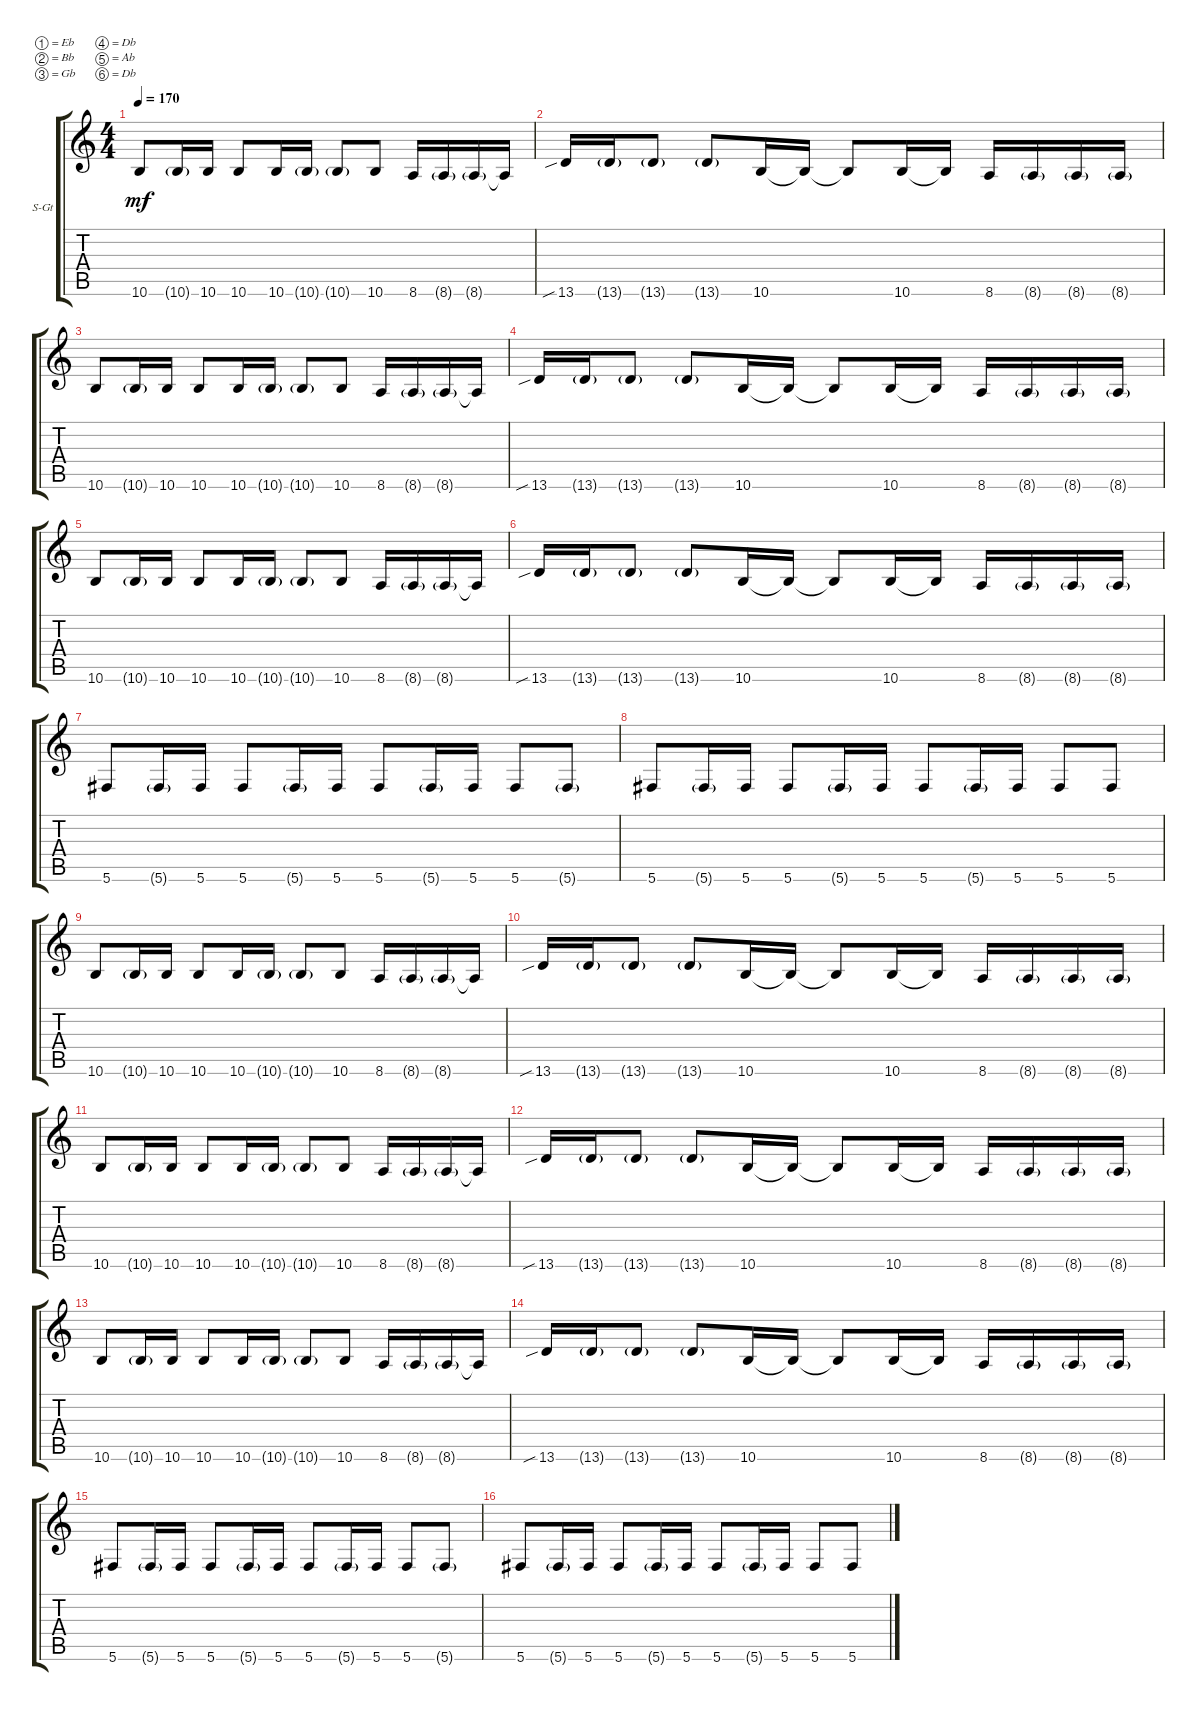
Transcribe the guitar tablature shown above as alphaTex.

\defaultSystemsLayout 4
\bracketExtendMode groupsimilarinstruments
\firstSystemTrackNameOrientation horizontal
\otherSystemsTrackNameOrientation horizontal
\track ("Steel Guitar" "S-Gt") {instrument acousticguitarsteel}
\staff {score tabs}
\tuning (Eb4 Bb3 Gb3 Db3 Ab2 Db2)
\ts (4 4)
\tempo 170
\clef g2
\ks c
10.6.8{dy mf instrument acousticguitarsteel} 10.6{g}.16 10.6.16 10.6.8 10.6.16 10.6{g}.16 10.6{g}.8 10.6.8 8.6.16 8.6{g}.16 8.6{g}.16 8.6{t}.16 |
13.6{sib}.16 13.6{g}.16 13.6{g}.8 13.6{g}.8 10.6.16 10.6{t}.16 10.6{t}.8 10.6.16 10.6{t}.16 8.6.16 8.6{g}.16 8.6{g}.16 8.6{g}.16 |
10.6.8 10.6{g}.16 10.6.16 10.6.8 10.6.16 10.6{g}.16 10.6{g}.8 10.6.8 8.6.16 8.6{g}.16 8.6{g}.16 8.6{t}.16 |
13.6{sib}.16 13.6{g}.16 13.6{g}.8 13.6{g}.8 10.6.16 10.6{t}.16 10.6{t}.8 10.6.16 10.6{t}.16 8.6.16 8.6{g}.16 8.6{g}.16 8.6{g}.16 |
10.6.8 10.6{g}.16 10.6.16 10.6.8 10.6.16 10.6{g}.16 10.6{g}.8 10.6.8 8.6.16 8.6{g}.16 8.6{g}.16 8.6{t}.16 |
13.6{sib}.16 13.6{g}.16 13.6{g}.8 13.6{g}.8 10.6.16 10.6{t}.16 10.6{t}.8 10.6.16 10.6{t}.16 8.6.16 8.6{g}.16 8.6{g}.16 8.6{g}.16 |
5.6.8 5.6{g}.16 5.6.16 5.6.8 5.6{g}.16 5.6.16 5.6.8 5.6{g}.16 5.6.16 5.6.8 5.6{g}.8 |
5.6.8 5.6{g}.16 5.6.16 5.6.8 5.6{g}.16 5.6.16 5.6.8 5.6{g}.16 5.6.16 5.6.8 5.6.8 |
10.6.8 10.6{g}.16 10.6.16 10.6.8 10.6.16 10.6{g}.16 10.6{g}.8 10.6.8 8.6.16 8.6{g}.16 8.6{g}.16 8.6{t}.16 |
13.6{sib}.16 13.6{g}.16 13.6{g}.8 13.6{g}.8 10.6.16 10.6{t}.16 10.6{t}.8 10.6.16 10.6{t}.16 8.6.16 8.6{g}.16 8.6{g}.16 8.6{g}.16 |
10.6.8 10.6{g}.16 10.6.16 10.6.8 10.6.16 10.6{g}.16 10.6{g}.8 10.6.8 8.6.16 8.6{g}.16 8.6{g}.16 8.6{t}.16 |
13.6{sib}.16 13.6{g}.16 13.6{g}.8 13.6{g}.8 10.6.16 10.6{t}.16 10.6{t}.8 10.6.16 10.6{t}.16 8.6.16 8.6{g}.16 8.6{g}.16 8.6{g}.16 |
10.6.8 10.6{g}.16 10.6.16 10.6.8 10.6.16 10.6{g}.16 10.6{g}.8 10.6.8 8.6.16 8.6{g}.16 8.6{g}.16 8.6{t}.16 |
13.6{sib}.16 13.6{g}.16 13.6{g}.8 13.6{g}.8 10.6.16 10.6{t}.16 10.6{t}.8 10.6.16 10.6{t}.16 8.6.16 8.6{g}.16 8.6{g}.16 8.6{g}.16 |
5.6.8 5.6{g}.16 5.6.16 5.6.8 5.6{g}.16 5.6.16 5.6.8 5.6{g}.16 5.6.16 5.6.8 5.6{g}.8 |
5.6.8 5.6{g}.16 5.6.16 5.6.8 5.6{g}.16 5.6.16 5.6.8 5.6{g}.16 5.6.16 5.6.8 5.6.8
